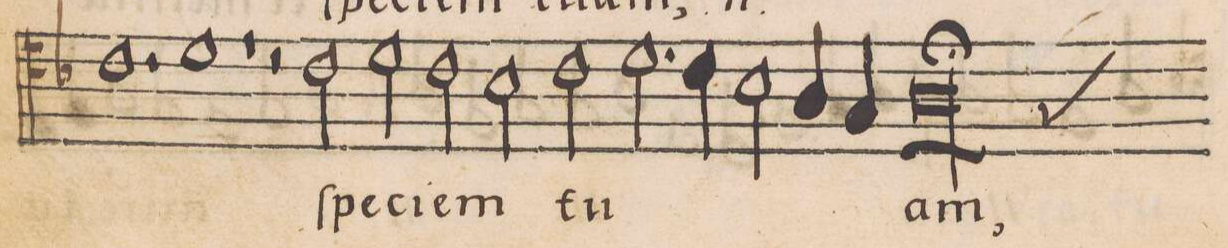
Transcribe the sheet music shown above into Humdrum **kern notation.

**kern	**text
*I"ALTVS	*
*clefC4	*
*k[b-]	*
*met(C)	*
*M2/1	*
1.c\	.
=86-	=86-
1d	-am
*	*Xij
=87-	=87-
1r	.
2r	.
2c\	ſpe-
=88-	=88-
2d\	-ci-
2c\	-em
2B-\	tu-
2c\	.
=89-	=89-
2.d\	.
4c\	.
2B-\	.
4A/	.
4G/	.
=90-	=90-
*custos:G	*
0A;	-am,
=-	=-
*-	*-
